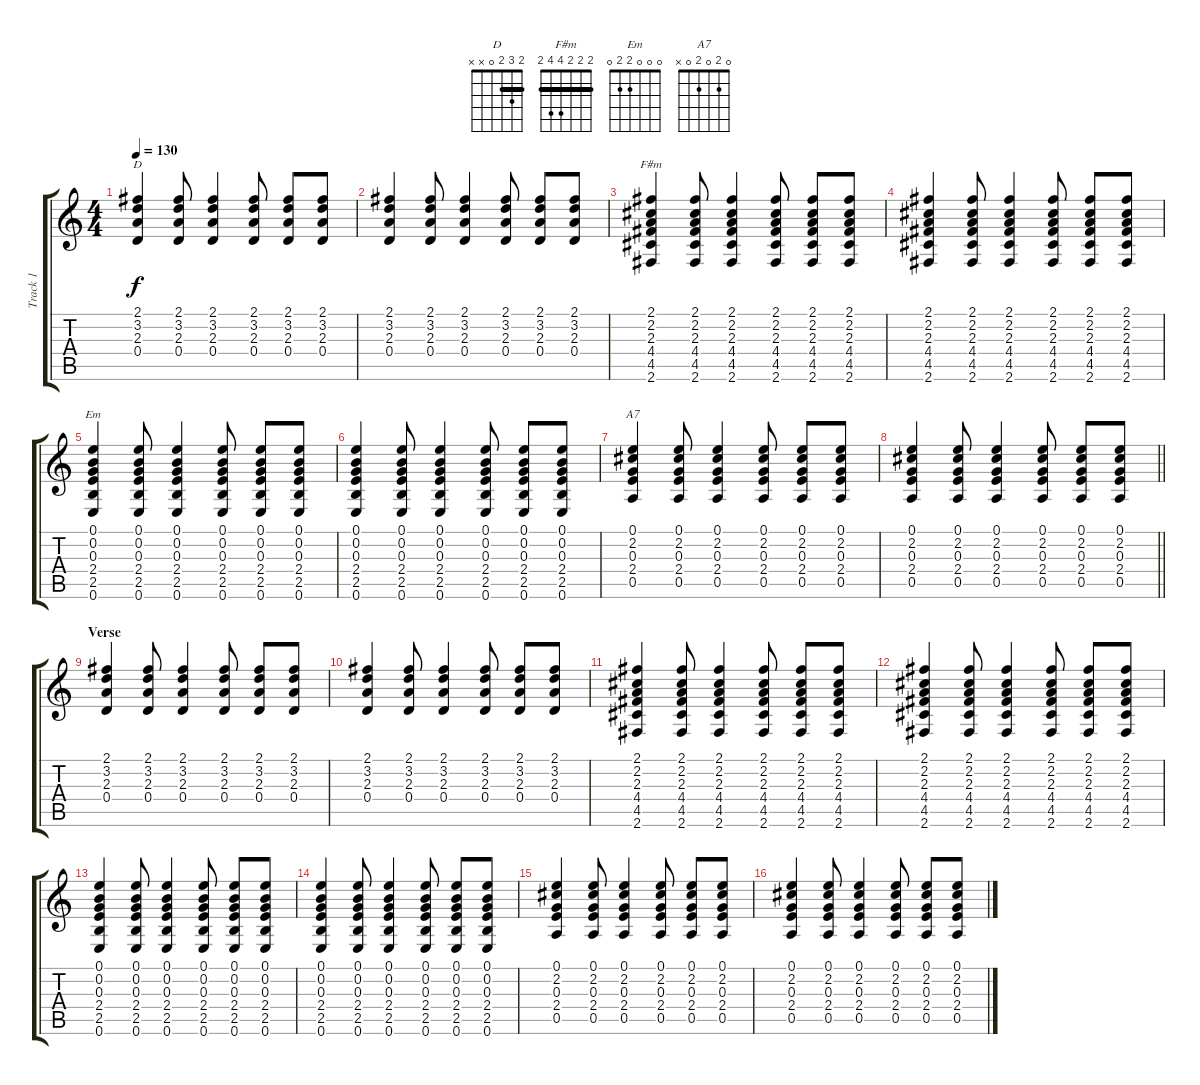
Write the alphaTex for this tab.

\track ("Track 1" "Track 1") {instrument electricguitarclean}
\staff {score tabs}
\tuning (E4 B3 G3 D3 A2 E2) {hide}
\chord ("D" 2 3 2 0 x x) {barre 2}
\chord ("F#m" 2 2 2 4 4 2) {barre 2}
\chord ("Em" 0 0 0 2 2 0)
\chord ("A7" 0 2 0 2 0 x)
\ts (4 4)
\tempo 130
\clef g2
\ks c
(2.1 3.2 2.3 0.4).4{ch "D" dy f} (2.1 3.2 2.3 0.4).8 (2.1 3.2 2.3 0.4).4 (2.1 3.2 2.3 0.4).8 (2.1 3.2 2.3 0.4).8 (2.1 3.2 2.3 0.4).8 |
(2.1 3.2 2.3 0.4).4 (2.1 3.2 2.3 0.4).8 (2.1 3.2 2.3 0.4).4 (2.1 3.2 2.3 0.4).8 (2.1 3.2 2.3 0.4).8 (2.1 3.2 2.3 0.4).8 |
(2.1 2.2 2.3 4.4 4.5 2.6).4{ch "F#m"} (2.1 2.2 2.3 4.4 4.5 2.6).8 (2.1 2.2 2.3 4.4 4.5 2.6).4 (2.1 2.2 2.3 4.4 4.5 2.6).8 (2.1 2.2 2.3 4.4 4.5 2.6).8 (2.1 2.2 2.3 4.4 4.5 2.6).8 |
(2.1 2.2 2.3 4.4 4.5 2.6).4 (2.1 2.2 2.3 4.4 4.5 2.6).8 (2.1 2.2 2.3 4.4 4.5 2.6).4 (2.1 2.2 2.3 4.4 4.5 2.6).8 (2.1 2.2 2.3 4.4 4.5 2.6).8 (2.1 2.2 2.3 4.4 4.5 2.6).8 |
(0.1 0.2 0.3 2.4 2.5 0.6).4{ch "Em"} (0.1 0.2 0.3 2.4 2.5 0.6).8 (0.1 0.2 0.3 2.4 2.5 0.6).4 (0.1 0.2 0.3 2.4 2.5 0.6).8 (0.1 0.2 0.3 2.4 2.5 0.6).8 (0.1 0.2 0.3 2.4 2.5 0.6).8 |
(0.1 0.2 0.3 2.4 2.5 0.6).4 (0.1 0.2 0.3 2.4 2.5 0.6).8 (0.1 0.2 0.3 2.4 2.5 0.6).4 (0.1 0.2 0.3 2.4 2.5 0.6).8 (0.1 0.2 0.3 2.4 2.5 0.6).8 (0.1 0.2 0.3 2.4 2.5 0.6).8 |
(0.1 2.2 0.3 2.4 0.5).4{ch "A7"} (0.1 2.2 0.3 2.4 0.5).8 (0.1 2.2 0.3 2.4 0.5).4 (0.1 2.2 0.3 2.4 0.5).8 (0.1 2.2 0.3 2.4 0.5).8 (0.1 2.2 0.3 2.4 0.5).8 |
\barLineRight lightlight
(0.1 2.2 0.3 2.4 0.5).4 (0.1 2.2 0.3 2.4 0.5).8 (0.1 2.2 0.3 2.4 0.5).4 (0.1 2.2 0.3 2.4 0.5).8 (0.1 2.2 0.3 2.4 0.5).8 (0.1 2.2 0.3 2.4 0.5).8 |
\section ("" "Verse")
(2.1 3.2 2.3 0.4).4 (2.1 3.2 2.3 0.4).8 (2.1 3.2 2.3 0.4).4 (2.1 3.2 2.3 0.4).8 (2.1 3.2 2.3 0.4).8 (2.1 3.2 2.3 0.4).8 |
(2.1 3.2 2.3 0.4).4 (2.1 3.2 2.3 0.4).8 (2.1 3.2 2.3 0.4).4 (2.1 3.2 2.3 0.4).8 (2.1 3.2 2.3 0.4).8 (2.1 3.2 2.3 0.4).8 |
(2.1 2.2 2.3 4.4 4.5 2.6).4 (2.1 2.2 2.3 4.4 4.5 2.6).8 (2.1 2.2 2.3 4.4 4.5 2.6).4 (2.1 2.2 2.3 4.4 4.5 2.6).8 (2.1 2.2 2.3 4.4 4.5 2.6).8 (2.1 2.2 2.3 4.4 4.5 2.6).8 |
(2.1 2.2 2.3 4.4 4.5 2.6).4 (2.1 2.2 2.3 4.4 4.5 2.6).8 (2.1 2.2 2.3 4.4 4.5 2.6).4 (2.1 2.2 2.3 4.4 4.5 2.6).8 (2.1 2.2 2.3 4.4 4.5 2.6).8 (2.1 2.2 2.3 4.4 4.5 2.6).8 |
(0.1 0.2 0.3 2.4 2.5 0.6).4 (0.1 0.2 0.3 2.4 2.5 0.6).8 (0.1 0.2 0.3 2.4 2.5 0.6).4 (0.1 0.2 0.3 2.4 2.5 0.6).8 (0.1 0.2 0.3 2.4 2.5 0.6).8 (0.1 0.2 0.3 2.4 2.5 0.6).8 |
(0.1 0.2 0.3 2.4 2.5 0.6).4 (0.1 0.2 0.3 2.4 2.5 0.6).8 (0.1 0.2 0.3 2.4 2.5 0.6).4 (0.1 0.2 0.3 2.4 2.5 0.6).8 (0.1 0.2 0.3 2.4 2.5 0.6).8 (0.1 0.2 0.3 2.4 2.5 0.6).8 |
(0.1 2.2 0.3 2.4 0.5).4 (0.1 2.2 0.3 2.4 0.5).8 (0.1 2.2 0.3 2.4 0.5).4 (0.1 2.2 0.3 2.4 0.5).8 (0.1 2.2 0.3 2.4 0.5).8 (0.1 2.2 0.3 2.4 0.5).8 |
(0.1 2.2 0.3 2.4 0.5).4 (0.1 2.2 0.3 2.4 0.5).8 (0.1 2.2 0.3 2.4 0.5).4 (0.1 2.2 0.3 2.4 0.5).8 (0.1 2.2 0.3 2.4 0.5).8 (0.1 2.2 0.3 2.4 0.5).8
